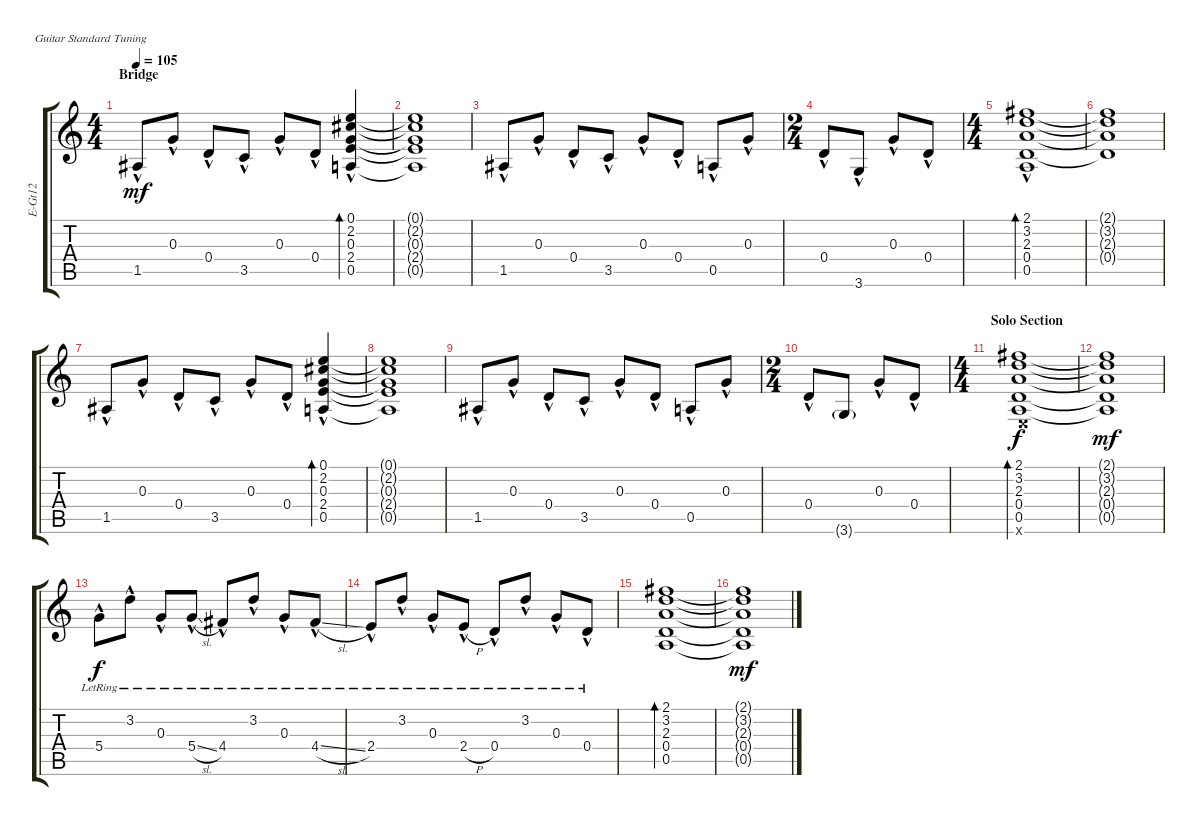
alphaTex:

\defaultSystemsLayout 4
\otherSystemsTrackNameOrientation horizontal
\chordDiagramsInScore
\track ("Zakk Wylde Clean Fills" "E-Gt12") {instrument electricguitarclean}
\staff {score tabs}
\tuning (E4 B3 G3 D3 A2 E2)
\ts (4 4)
\section ("" "Bridge")
\tempo 105
\clef g2
\ks c
1.5{hac}.8{dy mf} 0.3{hac}.8 0.4{hac}.8 3.5{hac}.8 0.3{hac}.8 0.4{hac}.8 (0.5{hac} 2.4{hac} 0.3{hac} 2.2{hac} 0.1{hac}).4{bd 185} |
(0.5{t} 2.4{t} 0.3{t} 2.2{t} 0.1{t}).1 |
1.5{hac}.8 0.3{hac}.8 0.4{hac}.8 3.5{hac}.8 0.3{hac}.8 0.4{hac}.8 0.5{hac}.8 0.3{hac}.8 |
\ts (2 4)
0.4{hac}.8 3.6{hac}.8 0.3{hac}.8 0.4{hac}.8 |
\ts (4 4)
(0.4{hac} 2.3{hac} 3.2{hac} 2.1{hac} 0.5).1{bd 234} |
(2.1{t} 3.2{t} 2.3{t} 0.4{t}).1 |
1.5{hac}.8 0.3{hac}.8 0.4{hac}.8 3.5{hac}.8 0.3{hac}.8 0.4{hac}.8 (0.5{hac} 2.4{hac} 0.3{hac} 2.2{hac} 0.1{hac}).4{bd 185} |
(0.5{t} 2.4{t} 0.3{t} 2.2{t} 0.1{t}).1 |
1.5{hac}.8 0.3{hac}.8 0.4{hac}.8 3.5{hac}.8 0.3{hac}.8 0.4{hac}.8 0.5{hac}.8 0.3{hac}.8 |
\ts (2 4)
0.4{hac}.8 3.6{g}.8 0.3{hac}.8 0.4{hac}.8 |
\ts (4 4)
\section ("" "Solo Section")
(0.4 2.3 3.2 2.1 0.5 0.6{x}).1{bd 119 dy f} |
(2.1{t} 3.2{t} 2.3{t} 0.4{t} 0.5{t}).1{dy mf} |
5.4{hac lr}.8{dy f} 3.2{hac lr}.8 0.3{hac lr}.8 5.4{sl hac lr}.8 4.4{hac lr}.8 3.2{hac lr}.8 0.3{hac lr}.8 4.4{sl hac lr}.8 |
2.4{hac lr}.8 3.2{hac lr}.8 0.3{hac lr}.8 2.4{h hac lr}.8 0.4{hac lr}.8 3.2{hac lr}.8 0.3{hac lr}.8 0.4{hac lr}.8 |
(0.4 2.3 3.2 2.1 0.5).1{bd 119} |
(2.1{t} 3.2{t} 2.3{t} 0.4{t} 0.5{t}).1{dy mf}
